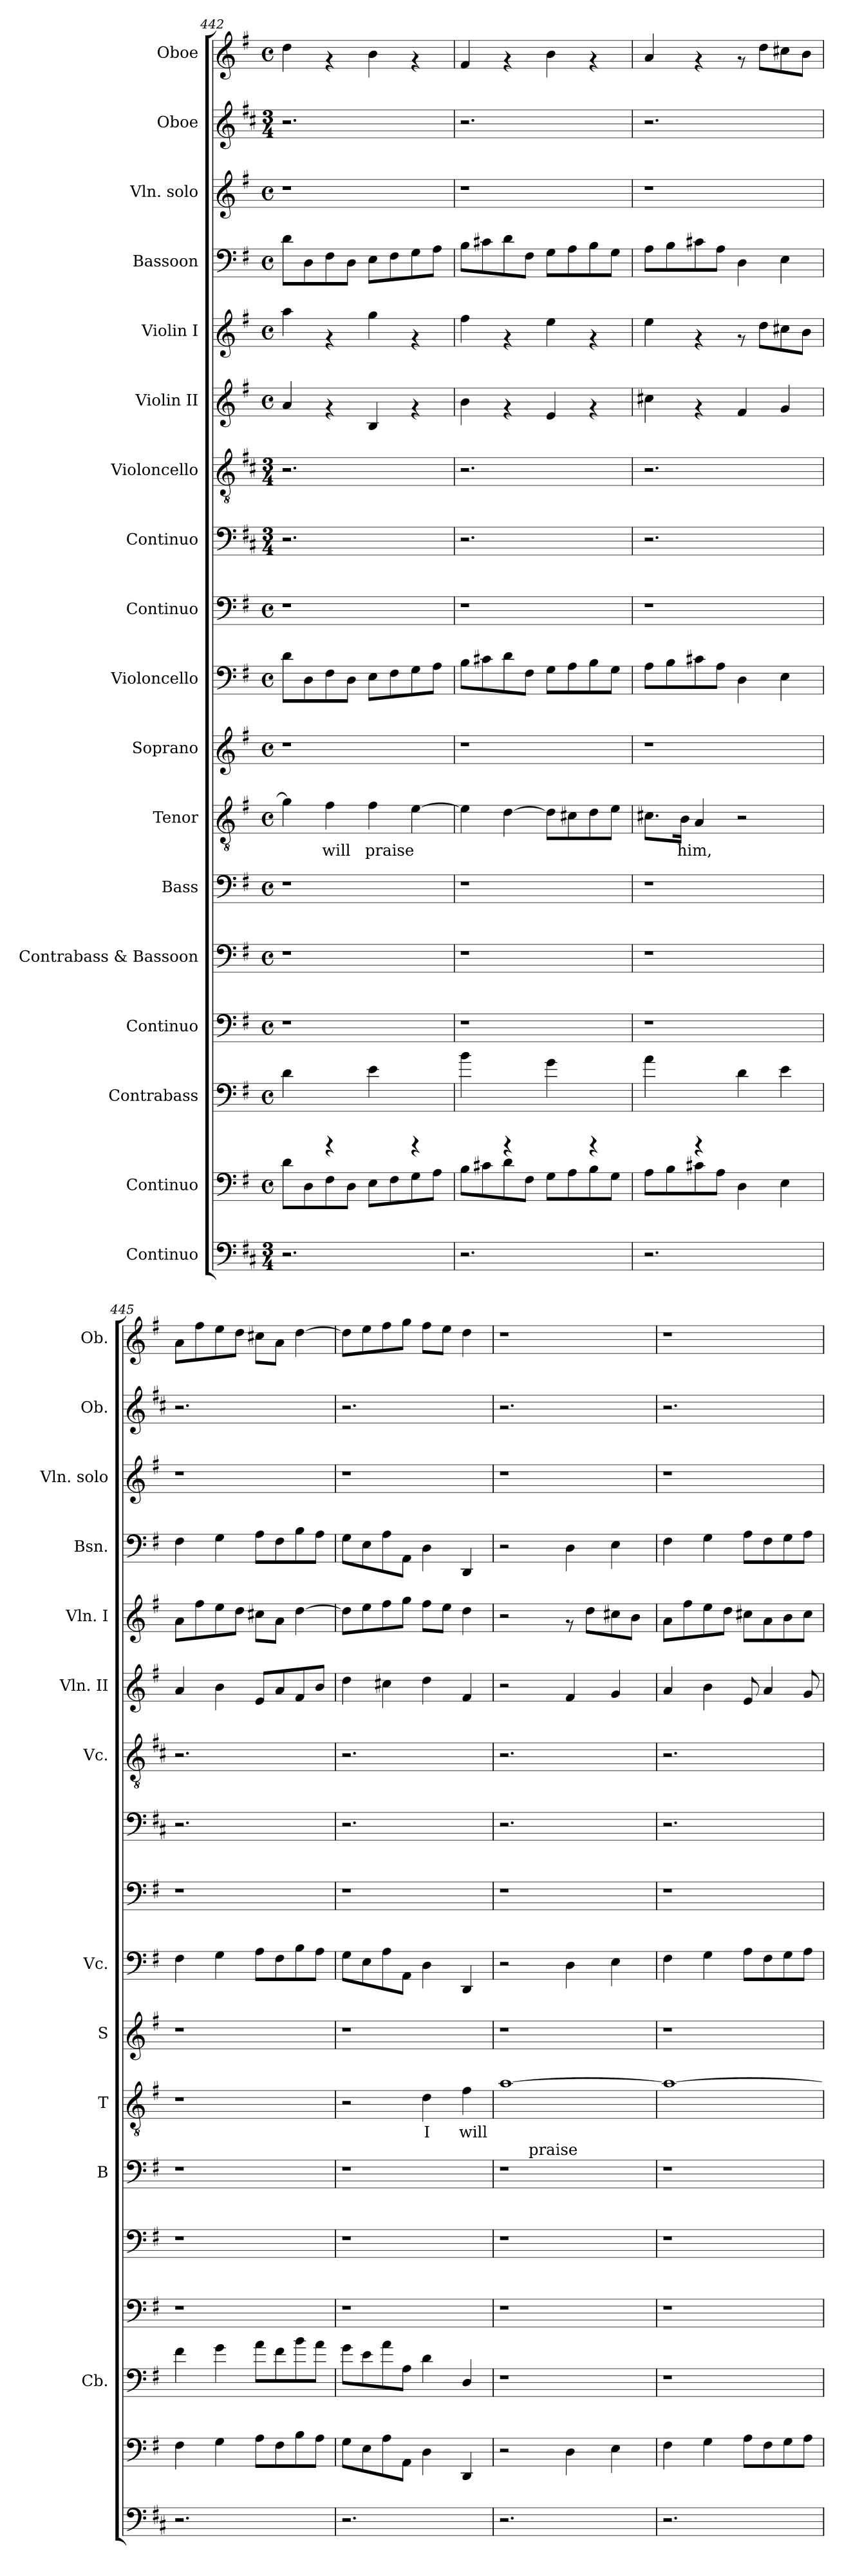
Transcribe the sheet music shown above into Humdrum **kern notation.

**kern	**kern	**kern	**kern	**kern	**kern	**kern	**text	**kern	**kern	**kern	**kern	**kern	**kern	**kern	**kern	**kern	**kern	**kern
*part18	*part17	*part16	*part15	*part14	*part13	*part12	*part12	*part11	*part10	*part9	*part8	*part7	*part6	*part5	*part4	*part3	*part2	*part1
*staff18	*staff17	*staff16	*staff15	*staff14	*staff13	*staff12	*staff12	*staff11	*staff10	*staff9	*staff8	*staff7	*staff6	*staff5	*staff4	*staff3	*staff2	*staff1
*I"Continuo	*I"Continuo	*I"Contrabass	*I"Continuo	*I"Contrabass  & Bassoon	*I"Bass	*I"Tenor	*	*I"Soprano	*I"Violoncello	*I"Continuo	*I"Continuo	*I"Violoncello	*I"Violin II	*I"Violin I	*I"Bassoon	*I"Vln. solo	*I"Oboe	*I"Oboe
*	*	*I'Cb.	*	*	*I'B	*I'T	*	*I'S	*I'Vc.	*	*	*I'Vc.	*I'Vln. II	*I'Vln. I	*I'Bsn.	*I'Vln. solo	*I'Ob.	*I'Ob.
!!LO:PB:g=z
*clefF4	*clefF4	*clefF4	*clefF4	*clefF4	*clefF4	*clefGv2	*	*clefG2	*clefF4	*clefF4	*clefF4	*clefGv2	*clefG2	*clefG2	*clefF4	*clefG2	*clefG2	*clefG2
*	*	*ITrd7c12	*	*ITrd7c12	*	*	*	*	*	*	*	*	*	*	*	*	*	*
*k[f#c#]	*k[f#]	*k[f#]	*k[f#]	*k[f#]	*k[f#]	*k[f#]	*	*k[f#]	*k[f#]	*k[f#]	*k[f#c#]	*k[f#c#]	*k[f#]	*k[f#]	*k[f#]	*k[f#]	*k[f#c#]	*k[f#]
*D:	*G:	*G:	*G:	*G:	*G:	*G:	*	*G:	*G:	*G:	*D:	*D:	*G:	*G:	*G:	*G:	*D:	*G:
*M3/4	*M4/4	*M4/4	*M4/4	*M4/4	*M4/4	*M4/4	*	*M4/4	*M4/4	*M4/4	*M3/4	*M3/4	*M4/4	*M4/4	*M4/4	*M4/4	*M3/4	*M4/4
*	*met(c)	*met(c)	*met(c)	*met(c)	*met(c)	*met(c)	*	*met(c)	*met(c)	*met(c)	*	*	*met(c)	*met(c)	*met(c)	*met(c)	*	*met(c)
=442	=442	=442	=442	=442	=442	=442	=442	=442	=442	=442	=442	=442	=442	=442	=442	=442	=442	=442
!	!	!	!	!	!	!	!LO:LY:b:cj	!	!	!	!	!	!	!	!	!	!	!
2.r	8d\L	4D\	1r	1r	1r	4g\]	.	1r	8d\L	1r	2.r	2.r	4a/	4aa\	8d\L	1r	2.r	4dd\
.	8D\	.	.	.	.	.	.	.	8D\	.	.	.	.	.	8D\	.	.	.
!	!	!	!	!	!	!	!LO:LY:b:cj	!	!	!	!	!	!	!	!	!	!	!
.	8F#\	4rCCC	.	.	.	4f#\	will	.	8F#\	.	.	.	4rf	4rf	8F#\	.	.	4rf
.	8D\J	.	.	.	.	.	.	.	8D\J	.	.	.	.	.	8D\J	.	.	.
!	!	!	!	!	!	!	!LO:LY:b:cj	!	!	!	!	!	!	!	!	!	!	!
.	8E\L	4E\	.	.	.	4f#\	praise	.	8E\L	.	.	.	4B/	4gg\	8E\L	.	.	4b\
.	8F#\	.	.	.	.	.	.	.	8F#\	.	.	.	.	.	8F#\	.	.	.
!	!	!	!	!	!	!	!LO:LY:b:cj	!	!	!	!	!	!	!	!	!	!	!
4ryy	8G\	4rCCC	.	.	.	[>4e\	.	.	8G\	.	4ryy	4ryy	4rf	4rf	8G\	.	4ryy	4rf
.	8A\J	.	.	.	.	.	.	.	8A\J	.	.	.	.	.	8A\J	.	.	.
=443	=443	=443	=443	=443	=443	=443	=443	=443	=443	=443	=443	=443	=443	=443	=443	=443	=443	=443
!	!	!	!	!	!	!	!LO:LY:b:cj	!	!	!	!	!	!	!	!	!	!	!
2.r	8B\L	4B\	1r	1r	1r	4e\]	.	1r	8B\L	1r	2.r	2.r	4b\	4ff#\	8B\L	1r	2.r	4f#/
.	8c#X\	.	.	.	.	.	.	.	8c#X\	.	.	.	.	.	8c#X\	.	.	.
!	!	!	!	!	!	!	!LO:LY:b:cj	!	!	!	!	!	!	!	!	!	!	!
.	8d\	4rCCC	.	.	.	[>4d\	.	.	8d\	.	.	.	4rf	4rf	8d\	.	.	4rf
.	8F#\J	.	.	.	.	.	.	.	8F#\J	.	.	.	.	.	8F#\J	.	.	.
!	!	!	!	!	!	!	!LO:LY:b:cj	!	!	!	!	!	!	!	!	!	!	!
.	8G\L	4G\	.	.	.	8d\L]	.	.	8G\L	.	.	.	4e/	4ee\	8G\L	.	.	4b\
!	!	!	!	!	!	!	!LO:LY:b:cj	!	!	!	!	!	!	!	!	!	!	!
.	8A\	.	.	.	.	8c#X\	.	.	8A\	.	.	.	.	.	8A\	.	.	.
!	!	!	!	!	!	!	!LO:LY:b:cj	!	!	!	!	!	!	!	!	!	!	!
4ryy	8B\	4rCCC	.	.	.	8d\	.	.	8B\	.	4ryy	4ryy	4rf	4rf	8B\	.	4ryy	4rf
!	!	!	!	!	!	!	!LO:LY:b:cj	!	!	!	!	!	!	!	!	!	!	!
.	8G\J	.	.	.	.	8e\J	.	.	8G\J	.	.	.	.	.	8G\J	.	.	.
=444	=444	=444	=444	=444	=444	=444	=444	=444	=444	=444	=444	=444	=444	=444	=444	=444	=444	=444
!	!	!	!	!	!	!	!LO:LY:b:cj	!	!	!	!	!	!	!	!	!	!	!
2.r	8A\L	4A\	1r	1r	1r	8.c#X\L	.	1r	8A\L	1r	2.r	2.r	4cc#X\	4ee\	8A\L	1r	2.r	4a/
.	8B\	.	.	.	.	.	.	.	8B\	.	.	.	.	.	8B\	.	.	.
!	!	!	!	!	!	!	!LO:LY:b:cj	!	!	!	!	!	!	!	!	!	!	!
.	.	.	.	.	.	16B\J	him,	.	.	.	.	.	.	.	.	.	.	.
!	!	!	!	!	!	!	!LO:LY:b:cj	!	!	!	!	!	!	!	!	!	!	!
.	8c#X\	4rCCC	.	.	.	4A/	.	.	8c#X\	.	.	.	4rf	4rf	8c#X\	.	.	4rf
.	8A\J	.	.	.	.	.	.	.	8A\J	.	.	.	.	.	8A\J	.	.	.
.	4D\	4D\	.	.	.	2r	.	.	4D\	.	.	.	4f#/	8rf	4D\	.	.	8rf
.	.	.	.	.	.	.	.	.	.	.	.	.	.	8dd\L	.	.	.	8dd\L
4ryy	4E\	4E\	.	.	.	.	.	.	4E\	.	4ryy	4ryy	4g/	8cc#X\	4E\	.	4ryy	8cc#X\
.	.	.	.	.	.	.	.	.	.	.	.	.	.	8b\J	.	.	.	8b\J
=445	=445	=445	=445	=445	=445	=445	=445	=445	=445	=445	=445	=445	=445	=445	=445	=445	=445	=445
2.r	4F#\	4F#\	1r	1r	1r	1r	.	1r	4F#\	1r	2.r	2.r	4a/	8a\L	4F#\	1r	2.r	8a\L
.	.	.	.	.	.	.	.	.	.	.	.	.	.	8ff#\	.	.	.	8ff#\
.	4G\	4G\	.	.	.	.	.	.	4G\	.	.	.	4b\	8ee\	4G\	.	.	8ee\
.	.	.	.	.	.	.	.	.	.	.	.	.	.	8dd\J	.	.	.	8dd\J
.	8A\L	8A\L	.	.	.	.	.	.	8A\L	.	.	.	8e/L	8cc#X\L	8A\L	.	.	8cc#X\L
.	8F#\	8F#\	.	.	.	.	.	.	8F#\	.	.	.	8a/	8a\J	8F#\	.	.	8a\J
4ryy	8B\	8B\	.	.	.	.	.	.	8B\	.	4ryy	4ryy	8f#/	[>4dd\	8B\	.	4ryy	[>4dd\
.	8A\J	8A\J	.	.	.	.	.	.	8A\J	.	.	.	8b/J	.	8A\J	.	.	.
=446	=446	=446	=446	=446	=446	=446	=446	=446	=446	=446	=446	=446	=446	=446	=446	=446	=446	=446
2.r	8G\L	8G\L	1r	1r	1r	2r	.	1r	8G\L	1r	2.r	2.r	4dd\	8dd\L]	8G\L	1r	2.r	8dd\L]
.	8E\	8E\	.	.	.	.	.	.	8E\	.	.	.	.	8ee\	8E\	.	.	8ee\
.	8A\	8A\	.	.	.	.	.	.	8A\	.	.	.	4cc#X\	8ff#\	8A\	.	.	8ff#\
.	8AA\J	8AA\J	.	.	.	.	.	.	8AA\J	.	.	.	.	8gg\J	8AA\J	.	.	8gg\J
!	!	!	!	!	!	!	!LO:LY:b:cj	!	!	!	!	!	!	!	!	!	!	!
.	4D\	4D\	.	.	.	4d\	I	.	4D\	.	.	.	4dd\	8ff#\L	4D\	.	.	8ff#\L
.	.	.	.	.	.	.	.	.	.	.	.	.	.	8ee\J	.	.	.	8ee\J
!	!	!	!	!	!	!	!LO:LY:b:cj	!	!	!	!	!	!	!	!	!	!	!
4ryy	4DD/	4DD/	.	.	.	4f#\	will	.	4DD/	.	4ryy	4ryy	4f#/	4dd\	4DD/	.	4ryy	4dd\
!!LO:PB:g=z
=447	=447	=447	=447	=447	=447	=447	=447	=447	=447	=447	=447	=447	=447	=447	=447	=447	=447	=447
!	!	!	!	!	!	!	!LO:LY:b:cj	!	!	!	!	!	!	!	!	!	!	!
*	*	*	*	*	*^	*	*	*	*	*	*	*	*	*	*	*	*	*
2.r	2r	1r	1r	1r	1r	8ryy	[>1a	.	1r	2r	1r	2.r	2.r	2r	2r	2r	1r	2.r	1r
.	.	.	.	.	.	32ryy	.	.	.	.	.	.	.	.	.	.	.	.	.
!	!	!	!	!	!	!LO:TX:a:t=praise	!	!	!	!	!	!	!	!	!	!	!	!	!
.	.	.	.	.	.	2ryy	.	.	.	.	.	.	.	.	.	.	.	.	.
.	4D\	.	.	.	.	.	.	.	.	4D\	.	.	.	4f#/	8rf	4D\	.	.	.
.	.	.	.	.	.	.	.	.	.	.	.	.	.	.	8dd\L	.	.	.	.
.	.	.	.	.	.	4ryy	.	.	.	.	.	.	.	.	.	.	.	.	.
4ryy	4E\	.	.	.	.	.	.	.	.	4E\	.	4ryy	4ryy	4g/	8cc#X\	4E\	.	4ryy	.
.	.	.	.	.	.	.	.	.	.	.	.	.	.	.	8b\J	.	.	.	.
.	.	.	.	.	.	16.ryy	.	.	.	.	.	.	.	.	.	.	.	.	.
=448	=448	=448	=448	=448	=448	=448	=448	=448	=448	=448	=448	=448	=448	=448	=448	=448	=448	=448	=448
!	!	!	!	!	!	!	!	!LO:LY:b:cj	!	!	!	!	!	!	!	!	!	!	!
*	*	*	*	*	*v	*v	*	*	*	*	*	*	*	*	*	*	*	*	*
2.r	4F#\	1r	1r	1r	1r	1a_>	.	1r	4F#\	1r	2.r	2.r	4a/	8a\L	4F#\	1r	2.r	1r
.	.	.	.	.	.	.	.	.	.	.	.	.	.	8ff#\	.	.	.	.
.	4G\	.	.	.	.	.	.	.	4G\	.	.	.	4b\	8ee\	4G\	.	.	.
.	.	.	.	.	.	.	.	.	.	.	.	.	.	8dd\J	.	.	.	.
.	8A\L	.	.	.	.	.	.	.	8A\L	.	.	.	8e/	8cc#X\L	8A\L	.	.	.
.	8F#\	.	.	.	.	.	.	.	8F#\	.	.	.	4a/	8a\	8F#\	.	.	.
4ryy	8G\	.	.	.	.	.	.	.	8G\	.	4ryy	4ryy	.	8b\	8G\	.	4ryy	.
.	8A\J	.	.	.	.	.	.	.	8A\J	.	.	.	8g/	8cc#\J	8A\J	.	.	.
=	=	=	=	=	=	=	=	=	=	=	=	=	=	=	=	=	=	=
*-	*-	*-	*-	*-	*-	*-	*-	*-	*-	*-	*-	*-	*-	*-	*-	*-	*-	*-
